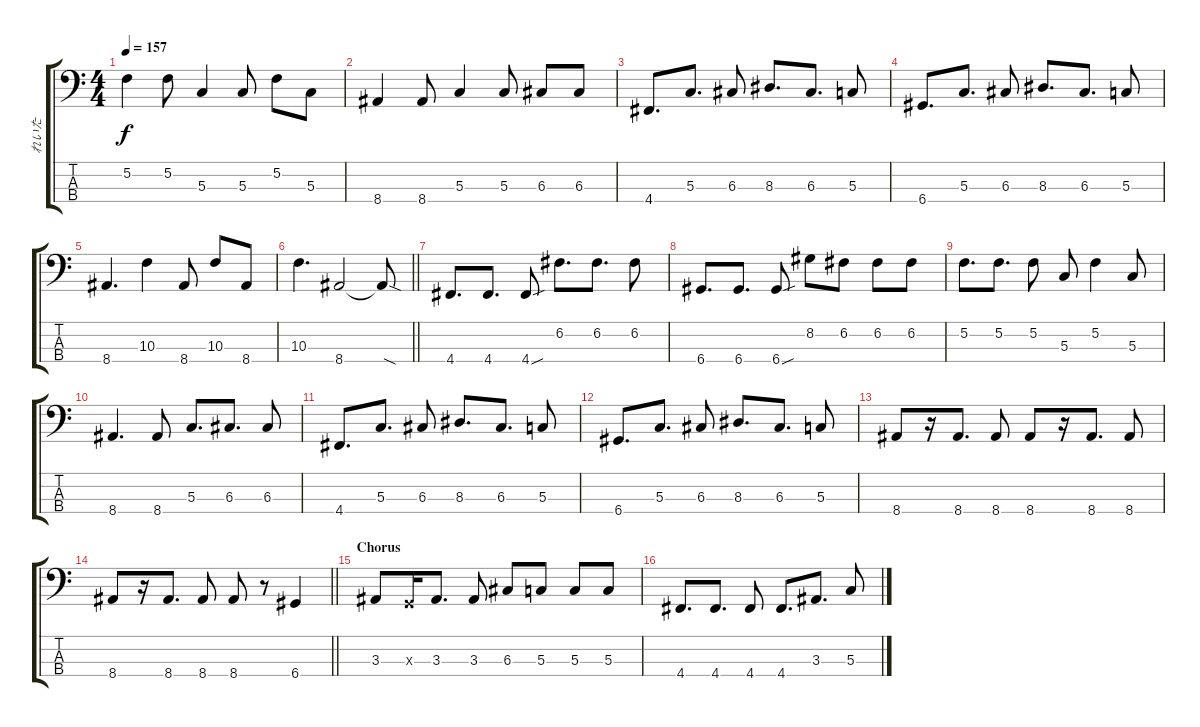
\track ("れいた" "れいた") {instrument electricbasspick}
\staff {score tabs}
\tuning (F2 C2 G1 D1) {hide}
\ts (4 4)
\tempo 157
\clef f4
\ks c
5.2.4{dy f} 5.2.8 5.3.4 5.3.8 5.2.8 5.3.8 |
8.4.4 8.4.8 5.3.4 5.3.8 6.3.8 6.3.8 |
4.4.8{d} 5.3.8{d} 6.3.8 8.3.8{d} 6.3.8{d} 5.3.8 |
6.4.8{d} 5.3.8{d} 6.3.8 8.3.8{d} 6.3.8{d} 5.3.8 |
8.4.4{d} 10.3.4 8.4.8 10.3.8 8.4.8 |
\barLineRight lightlight
10.3.4{d} 8.4.2 8.4{sod t}.8 |
\section ("" "")
4.4.8{d} 4.4.8{d} 4.4{sou}.8 6.2.8{d} 6.2.8{d} 6.2.8 |
6.4.8{d} 6.4.8{d} 6.4{sou}.8 8.2.8 6.2.8 6.2.8 6.2.8 |
5.2.8{d} 5.2.8{d} 5.2.8 5.3.8 5.2.4 5.3.8 |
8.4.4{d} 8.4.8 5.3.8{d} 6.3.8{d} 6.3.8 |
4.4.8{d} 5.3.8{d} 6.3.8 8.3.8{d} 6.3.8{d} 5.3.8 |
6.4.8{d} 5.3.8{d} 6.3.8 8.3.8{d} 6.3.8{d} 5.3.8 |
8.4.8 r.16 8.4.8{d} 8.4.8 8.4.8 r.16 8.4.8{d} 8.4.8 |
\barLineRight lightlight
8.4.8 r.16 8.4.8{d} 8.4.8 8.4.8 r.8 6.4.4 |
\section ("" "Chorus")
3.3.8 0.3{x}.16 3.3.8{d} 3.3.8 6.3.8 5.3.8 5.3.8 5.3.8 |
4.4.8{d} 4.4.8{d} 4.4.8 4.4.8{d} 3.3.8{d} 5.3.8
